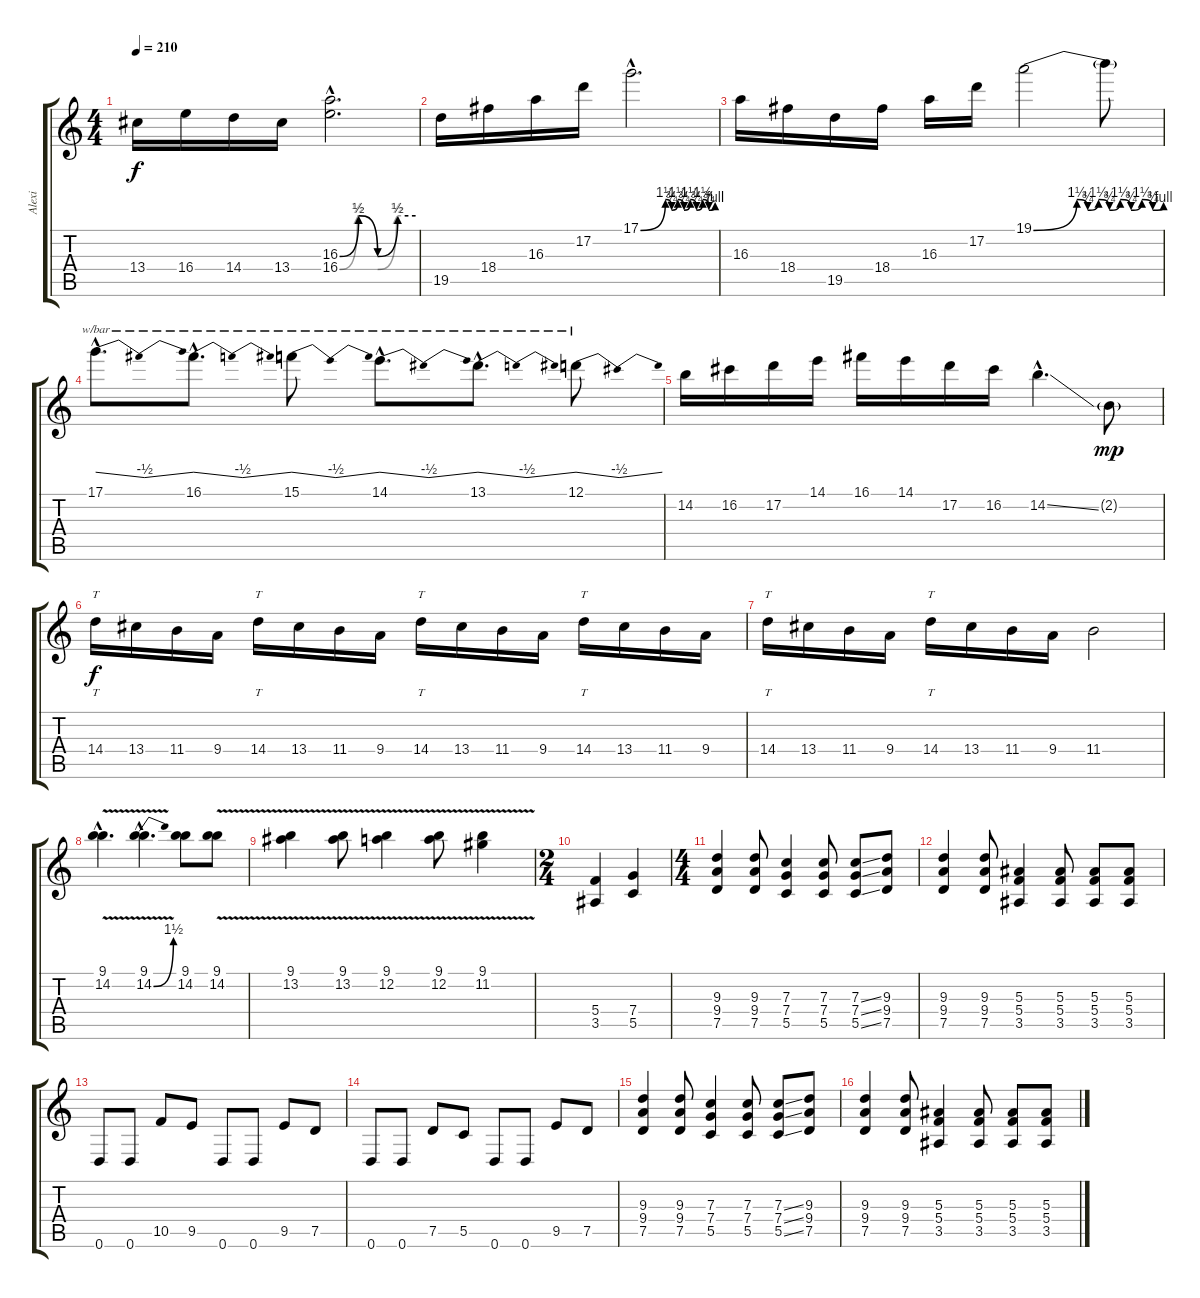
\track ("Alexi" "Alexi") {instrument distortionguitar}
\staff {score tabs}
\tuning (D4 A3 F3 C3 G2 D2) {hide}
\ts (4 4)
\tempo 210
\clef g2
\ks c
13.4.16{dy f} 16.4.16 14.4.16 13.4.16 (16.3{be (custom 0 0 15 2 30 0 46 2 60 2) hac} 16.4{be (custom 0 0 14 2 30 0 45 2 60 2) hac}).2{d} |
19.5.16 18.4.16 16.3.16 17.2.16 17.1{be (custom 0 0 20 5 25 3 30 5 35 3 40 5 45 3 50 5 55 3 60 4) hac}.2{d} |
16.3.16 18.4.16 19.5.16 18.4.16 16.3.16 17.2.16 19.1{be (custom 0 0 20 5 25 3 30 5 35 3 40 5 45 3 50 5 55 3 60 4)}.2 19.1{t}.8 |
17.1{hac}.8{d tbe (dip default 0 0 30 -2 60 0)} 16.1{hac}.8{d tbe (dip default 0 0 30 -2 60 0)} 15.1.8{tbe (dip default 0 0 30 -2 60 0)} 14.1{hac}.8{d tbe (dip default 0 0 30 -2 60 0)} 13.1{hac}.8{d tbe (dip default 0 0 30 -2 60 0)} 12.1.8{tbe (dip default 0 0 30 -2 60 0)} |
14.2.16 16.2.16 17.2.16 14.1.16 16.1.16 14.1.16 17.2.16 16.2.16 14.2{ss hac}.4{d} 2.2{g}.8{dy mp} |
14.4.16{tt dy f} 13.4.16 11.4.16 9.4.16 14.4.16{tt} 13.4.16 11.4.16 9.4.16 14.4.16{tt} 13.4.16 11.4.16 9.4.16 14.4.16{tt} 13.4.16 11.4.16 9.4.16 |
14.4.16{tt} 13.4.16 11.4.16 9.4.16 14.4.16{tt} 13.4.16 11.4.16 9.4.16 11.4.2 |
(9.1{v hac} 14.2{v hac}).4{d} (9.1{v hac} 14.2{be (bend 0 0 60 6) v hac}).4{d} (9.1 14.2).8 (9.1{v} 14.2{v}).8 |
(9.1{v} 13.2{v}).4 (9.1{v} 13.2{v}).8 (9.1{v} 12.2{v}).4 (9.1{v} 12.2{v}).8 (9.1{v} 11.2{v}).4 |
\ts (2 4)
(5.4 3.5).4 (7.4 5.5).4 |
\ts (4 4)
(9.3 9.4 7.5).4 (9.3 9.4 7.5).8 (7.3 7.4 5.5).4 (7.3 7.4 5.5).8 (7.3{ss} 7.4{ss} 5.5{ss}).8 (9.3 9.4 7.5).8 |
(9.3 9.4 7.5).4 (9.3 9.4 7.5).8 (5.3 5.4 3.5).4 (5.3 5.4 3.5).8 (5.3 5.4 3.5).8 (5.3 5.4 3.5).8 |
0.6.8 0.6.8 10.5.8 9.5.8 0.6.8 0.6.8 9.5.8 7.5.8 |
0.6.8 0.6.8 7.5.8 5.5.8 0.6.8 0.6.8 9.5.8 7.5.8 |
(9.3 9.4 7.5).4 (9.3 9.4 7.5).8 (7.3 7.4 5.5).4 (7.3 7.4 5.5).8 (7.3{ss} 7.4{ss} 5.5{ss}).8 (9.3 9.4 7.5).8 |
(9.3 9.4 7.5).4 (9.3 9.4 7.5).8 (5.3 5.4 3.5).4 (5.3 5.4 3.5).8 (5.3 5.4 3.5).8 (5.3 5.4 3.5).8
